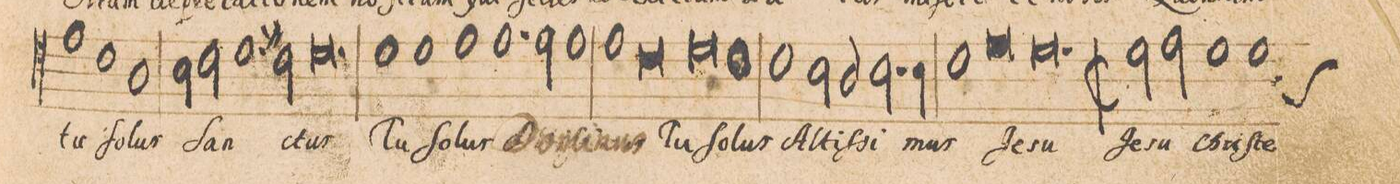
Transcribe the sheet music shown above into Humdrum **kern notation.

**kern	**text
*I"[Tenor I]	*
*clefC4	*
*k[]	*
*met(C|)	*
*M3/1	*
1e	tu
1c	So-
1A	-lus
=67-	=67-
2B\	San-
2c\	.
1.d	.
2c#X\	.
=68-	=68-
0.d	-ctus
=69-	=69-
1d	Tu
1d	So-
1e	-lus
=70-	=70-
1.e	Do-
2e\	-mi-
1e	-nus,
=71-	=71-
1e	Tu
*col	*
0cny	ſo-
*Xcol	*
=72-	=72-
0d	-lus
1c	Al-
=73-	=73-
1c	-tiſ-
2B\	.
2A/	.
2.B\	.
4B\	-si-
=74-	=74-
1c	-mus
*col	*
0e	Je-
*Xcol	*
=75-	=75-
0.d	-su
=76||-	=76||-
*M2/1	*
*met(C|)	*
*mmet(c|)	*
2d\	Je-
2e\	-su
1d	Chri-
=77-	=77-
*custos:G	*
1d	-ſte
*-	*-
